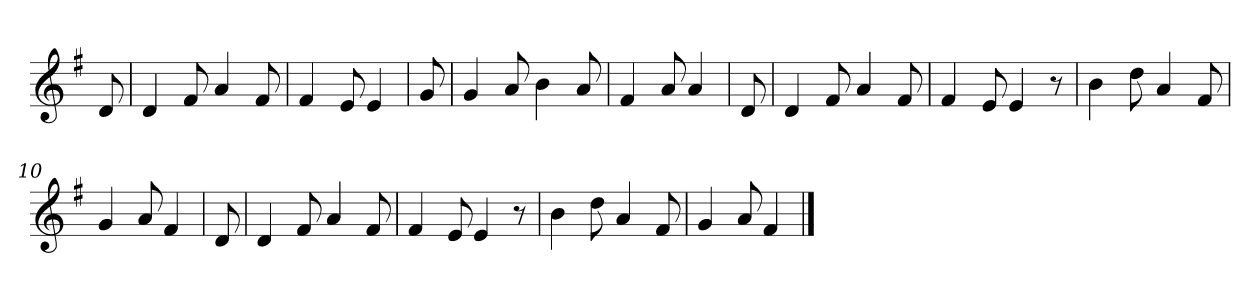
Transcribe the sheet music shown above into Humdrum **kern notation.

**kern
*part1
*staff1
*clefG2
*k[f#]
=
8d
=1
4d
8f#
4a
8f#
=2
4f#
8e
4e
=3
8g
=4
4g
8a
4b
8a
=5
4f#
8a
4a
=6
8d
=7
4d
8f#
4a
8f#
=8
4f#
8e
4e
8r
=9
4b
8dd
4a
8f#
=10
4g
8a
4f#
=11
8d
=12
4d
8f#
4a
8f#
=13
4f#
8e
4e
8r
=14
4b
8dd
4a
8f#
=15
4g
8a
4f#
==
*-
